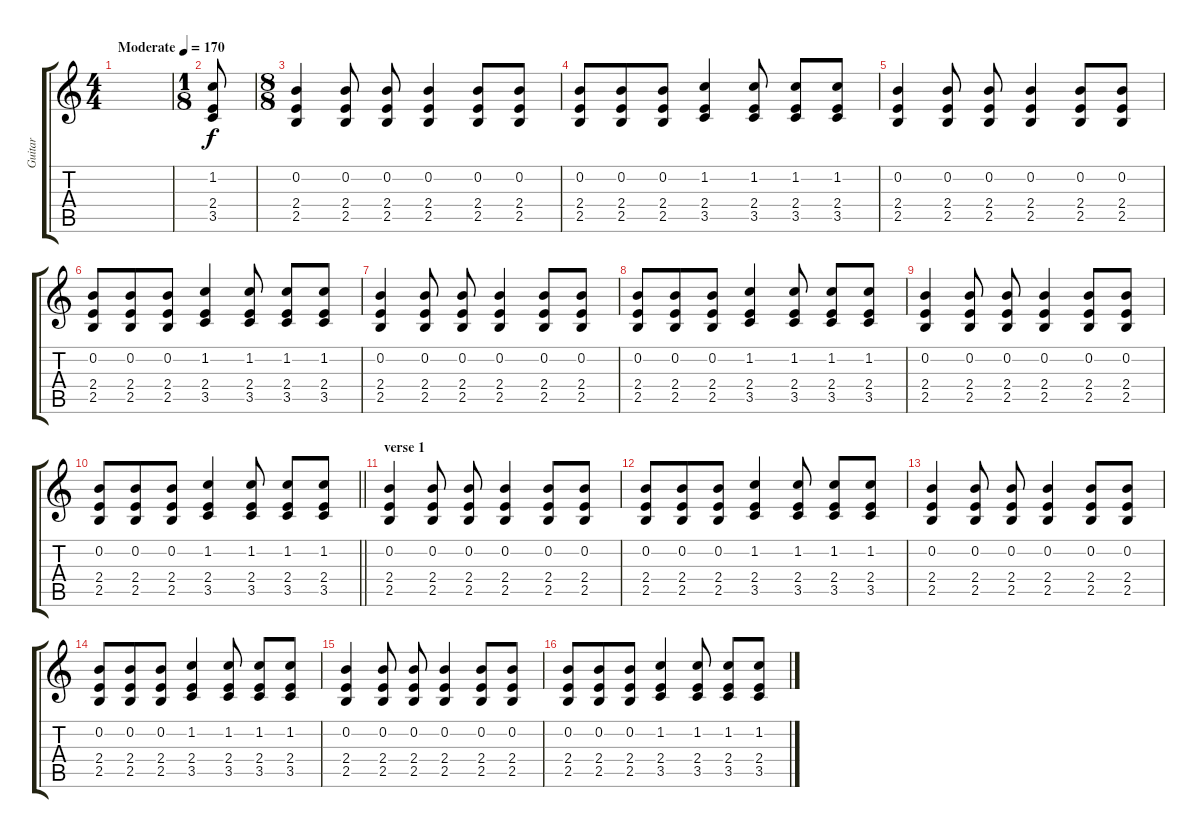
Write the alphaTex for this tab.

\track ("Guitar" "Guitar") {instrument distortionguitar}
\staff {score tabs}
\tuning (E4 B3 G3 D3 A2 E2) {hide}
\ts (4 4)
\tempo (170 "Moderate")
\clef g2
\ks c
|
\ts (1 8)
(1.2 2.4 3.5).8 |
\ts (8 8)
(0.2 2.4 2.5).4 (0.2 2.4 2.5).8 (0.2 2.4 2.5).8 (0.2 2.4 2.5).4 (0.2 2.4 2.5).8 (0.2 2.4 2.5).8 |
(0.2 2.4 2.5).8 (0.2 2.4 2.5).8 (0.2 2.4 2.5).8 (1.2 2.4 3.5).4 (1.2 2.4 3.5).8 (1.2 2.4 3.5).8 (1.2 2.4 3.5).8 |
(0.2 2.4 2.5).4 (0.2 2.4 2.5).8 (0.2 2.4 2.5).8 (0.2 2.4 2.5).4 (0.2 2.4 2.5).8 (0.2 2.4 2.5).8 |
(0.2 2.4 2.5).8 (0.2 2.4 2.5).8 (0.2 2.4 2.5).8 (1.2 2.4 3.5).4 (1.2 2.4 3.5).8 (1.2 2.4 3.5).8 (1.2 2.4 3.5).8 |
(0.2 2.4 2.5).4 (0.2 2.4 2.5).8 (0.2 2.4 2.5).8 (0.2 2.4 2.5).4 (0.2 2.4 2.5).8 (0.2 2.4 2.5).8 |
(0.2 2.4 2.5).8 (0.2 2.4 2.5).8 (0.2 2.4 2.5).8 (1.2 2.4 3.5).4 (1.2 2.4 3.5).8 (1.2 2.4 3.5).8 (1.2 2.4 3.5).8 |
(0.2 2.4 2.5).4 (0.2 2.4 2.5).8 (0.2 2.4 2.5).8 (0.2 2.4 2.5).4 (0.2 2.4 2.5).8 (0.2 2.4 2.5).8 |
\barLineRight lightlight
(0.2 2.4 2.5).8 (0.2 2.4 2.5).8 (0.2 2.4 2.5).8 (1.2 2.4 3.5).4 (1.2 2.4 3.5).8 (1.2 2.4 3.5).8 (1.2 2.4 3.5).8 |
\section ("" "verse 1")
(0.2 2.4 2.5).4 (0.2 2.4 2.5).8 (0.2 2.4 2.5).8 (0.2 2.4 2.5).4 (0.2 2.4 2.5).8 (0.2 2.4 2.5).8 |
(0.2 2.4 2.5).8 (0.2 2.4 2.5).8 (0.2 2.4 2.5).8 (1.2 2.4 3.5).4 (1.2 2.4 3.5).8 (1.2 2.4 3.5).8 (1.2 2.4 3.5).8 |
(0.2 2.4 2.5).4 (0.2 2.4 2.5).8 (0.2 2.4 2.5).8 (0.2 2.4 2.5).4 (0.2 2.4 2.5).8 (0.2 2.4 2.5).8 |
(0.2 2.4 2.5).8 (0.2 2.4 2.5).8 (0.2 2.4 2.5).8 (1.2 2.4 3.5).4 (1.2 2.4 3.5).8 (1.2 2.4 3.5).8 (1.2 2.4 3.5).8 |
(0.2 2.4 2.5).4 (0.2 2.4 2.5).8 (0.2 2.4 2.5).8 (0.2 2.4 2.5).4 (0.2 2.4 2.5).8 (0.2 2.4 2.5).8 |
(0.2 2.4 2.5).8 (0.2 2.4 2.5).8 (0.2 2.4 2.5).8 (1.2 2.4 3.5).4 (1.2 2.4 3.5).8 (1.2 2.4 3.5).8 (1.2 2.4 3.5).8
